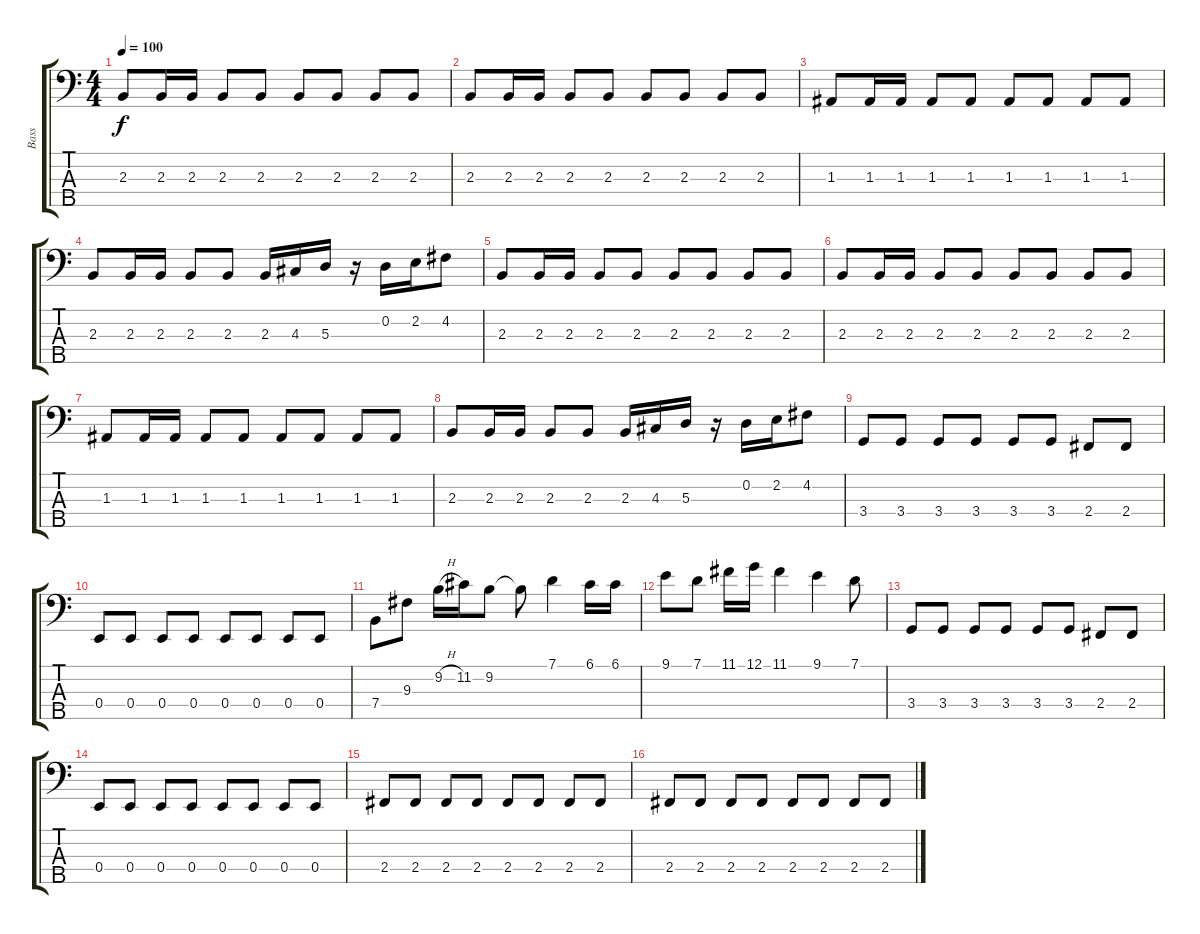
\track ("Bass" "Bass") {instrument electricbassfinger}
\staff {score tabs}
\tuning (G2 D2 A1 E1 B0) {hide}
\ts (4 4)
\tempo 100
\clef f4
\ks c
2.3.8{dy f} 2.3.16 2.3.16 2.3.8 2.3.8 2.3.8 2.3.8 2.3.8 2.3.8 |
2.3.8 2.3.16 2.3.16 2.3.8 2.3.8 2.3.8 2.3.8 2.3.8 2.3.8 |
1.3.8 1.3.16 1.3.16 1.3.8 1.3.8 1.3.8 1.3.8 1.3.8 1.3.8 |
2.3.8 2.3.16 2.3.16 2.3.8 2.3.8 2.3.16 4.3.16 5.3.16 r.16 0.2.16 2.2.16 4.2.8 |
2.3.8 2.3.16 2.3.16 2.3.8 2.3.8 2.3.8 2.3.8 2.3.8 2.3.8 |
2.3.8 2.3.16 2.3.16 2.3.8 2.3.8 2.3.8 2.3.8 2.3.8 2.3.8 |
1.3.8 1.3.16 1.3.16 1.3.8 1.3.8 1.3.8 1.3.8 1.3.8 1.3.8 |
2.3.8 2.3.16 2.3.16 2.3.8 2.3.8 2.3.16 4.3.16 5.3.16 r.16 0.2.16 2.2.16 4.2.8 |
3.4.8 3.4.8 3.4.8 3.4.8 3.4.8 3.4.8 2.4.8 2.4.8 |
0.4.8 0.4.8 0.4.8 0.4.8 0.4.8 0.4.8 0.4.8 0.4.8 |
7.4.8 9.3.8 9.2{h}.16 11.2.16 9.2.8 9.2{t}.8 7.1.4 6.1.16 6.1.16 |
9.1.8 7.1.8 11.1.16 12.1.16 11.1.4 9.1.4 7.1.8 |
3.4.8 3.4.8 3.4.8 3.4.8 3.4.8 3.4.8 2.4.8 2.4.8 |
0.4.8 0.4.8 0.4.8 0.4.8 0.4.8 0.4.8 0.4.8 0.4.8 |
2.4.8 2.4.8 2.4.8 2.4.8 2.4.8 2.4.8 2.4.8 2.4.8 |
2.4.8 2.4.8 2.4.8 2.4.8 2.4.8 2.4.8 2.4.8 2.4.8
